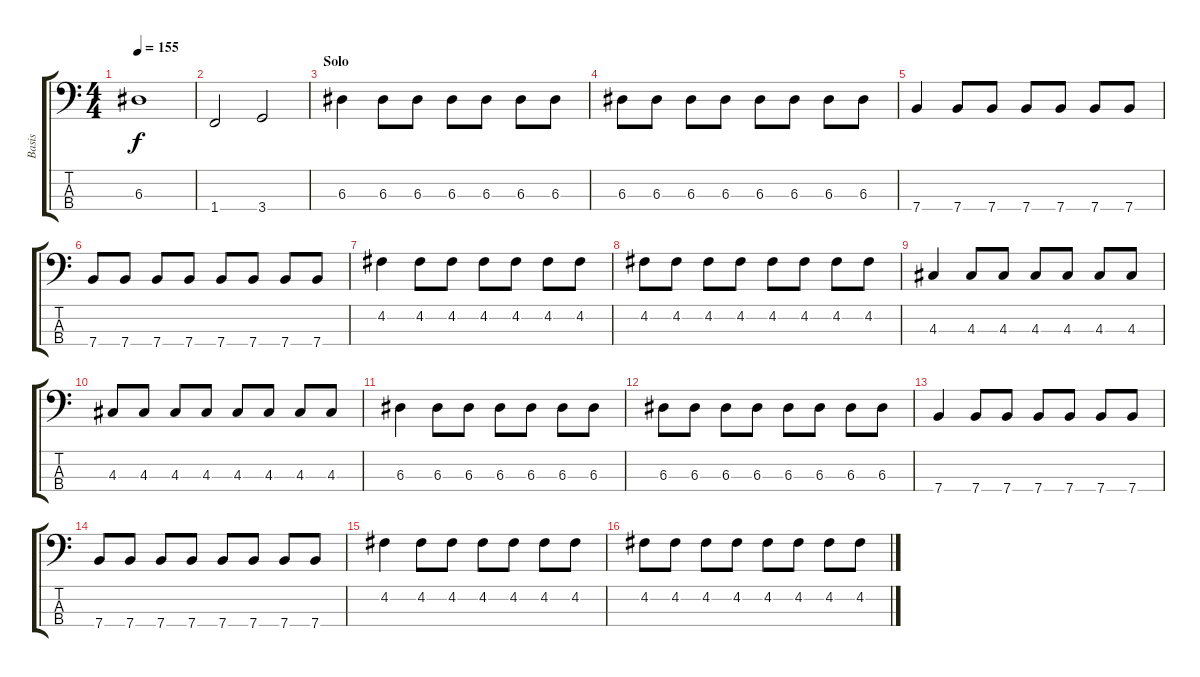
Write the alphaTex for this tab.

\track ("Basis" "Basis") {instrument electricbassfinger}
\staff {score tabs}
\tuning (G2 D2 A1 E1) {hide}
\ts (4 4)
\tempo 155
\clef f4
\ks c
6.3{t}.1{dy f} |
1.4.2 3.4.2 |
\section ("" "Solo")
6.3.4 6.3.8 6.3.8 6.3.8 6.3.8 6.3.8 6.3.8 |
6.3.8 6.3.8 6.3.8 6.3.8 6.3.8 6.3.8 6.3.8 6.3.8 |
7.4.4 7.4.8 7.4.8 7.4.8 7.4.8 7.4.8 7.4.8 |
7.4.8 7.4.8 7.4.8 7.4.8 7.4.8 7.4.8 7.4.8 7.4.8 |
4.2.4 4.2.8 4.2.8 4.2.8 4.2.8 4.2.8 4.2.8 |
4.2.8 4.2.8 4.2.8 4.2.8 4.2.8 4.2.8 4.2.8 4.2.8 |
4.3.4 4.3.8 4.3.8 4.3.8 4.3.8 4.3.8 4.3.8 |
\section ("" "")
4.3.8 4.3.8 4.3.8 4.3.8 4.3.8 4.3.8 4.3.8 4.3.8 |
6.3.4 6.3.8 6.3.8 6.3.8 6.3.8 6.3.8 6.3.8 |
6.3.8 6.3.8 6.3.8 6.3.8 6.3.8 6.3.8 6.3.8 6.3.8 |
7.4.4 7.4.8 7.4.8 7.4.8 7.4.8 7.4.8 7.4.8 |
7.4.8 7.4.8 7.4.8 7.4.8 7.4.8 7.4.8 7.4.8 7.4.8 |
4.2.4 4.2.8 4.2.8 4.2.8 4.2.8 4.2.8 4.2.8 |
4.2.8 4.2.8 4.2.8 4.2.8 4.2.8 4.2.8 4.2.8 4.2.8
